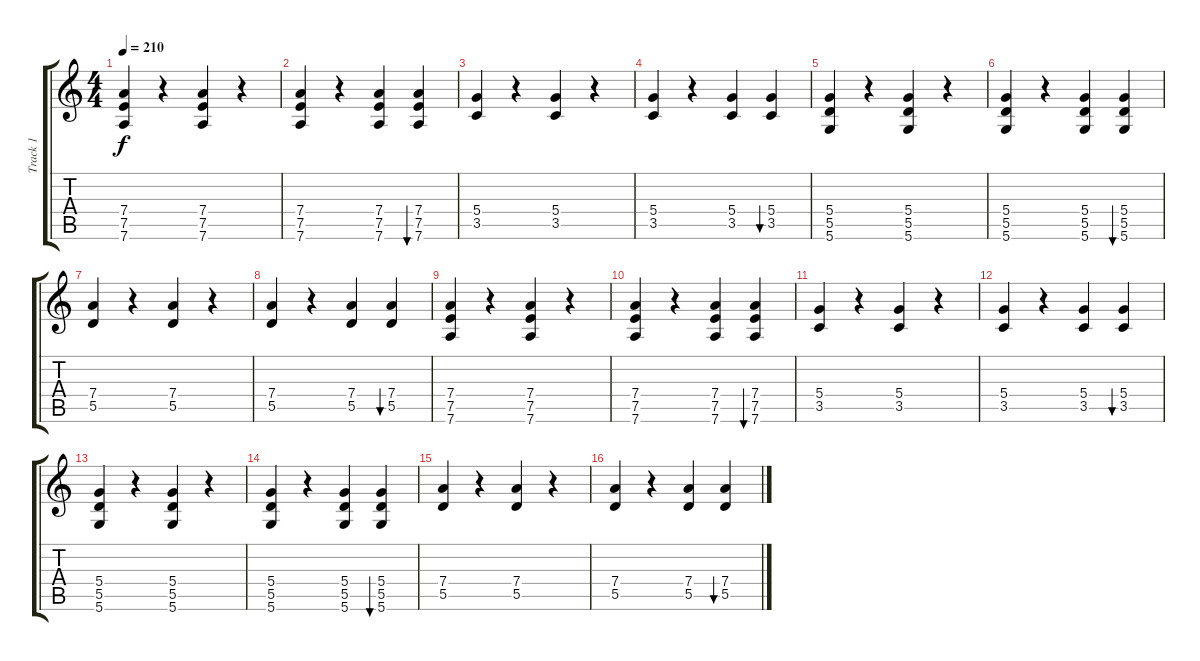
\track ("Track 1" "Track 1") {instrument electricguitarclean}
\staff {score tabs}
\tuning (E4 B3 G3 D3 A2 D2) {hide}
\ts (4 4)
\tempo 210
\clef g2
\ks c
(7.4 7.5 7.6).4{dy f instrument electricguitarclean} r.4 (7.4 7.5 7.6).4 r.4 |
(7.4 7.5 7.6).4 r.4 (7.4 7.5 7.6).4 (7.4 7.5 7.6).4{bu 60} |
(5.4 3.5).4 r.4 (5.4 3.5).4 r.4 |
(5.4 3.5).4 r.4 (5.4 3.5).4 (5.4 3.5).4{bu 60} |
(5.4 5.5 5.6).4 r.4 (5.4 5.5 5.6).4 r.4 |
(5.4 5.5 5.6).4 r.4 (5.4 5.5 5.6).4 (5.4 5.5 5.6).4{bu 60} |
(7.4 5.5).4 r.4 (7.4 5.5).4 r.4 |
(7.4 5.5).4 r.4 (7.4 5.5).4 (7.4 5.5).4{bu 60} |
(7.4 7.5 7.6).4{instrument electricguitarclean} r.4 (7.4 7.5 7.6).4 r.4 |
(7.4 7.5 7.6).4 r.4 (7.4 7.5 7.6).4 (7.4 7.5 7.6).4{bu 60} |
(5.4 3.5).4 r.4 (5.4 3.5).4 r.4 |
(5.4 3.5).4 r.4 (5.4 3.5).4 (5.4 3.5).4{bu 60} |
(5.4 5.5 5.6).4 r.4 (5.4 5.5 5.6).4 r.4 |
(5.4 5.5 5.6).4 r.4 (5.4 5.5 5.6).4 (5.4 5.5 5.6).4{bu 60} |
(7.4 5.5).4{volume 0} r.4 (7.4 5.5).4 r.4 |
(7.4 5.5).4 r.4 (7.4 5.5).4 (7.4 5.5).4{bu 60}
